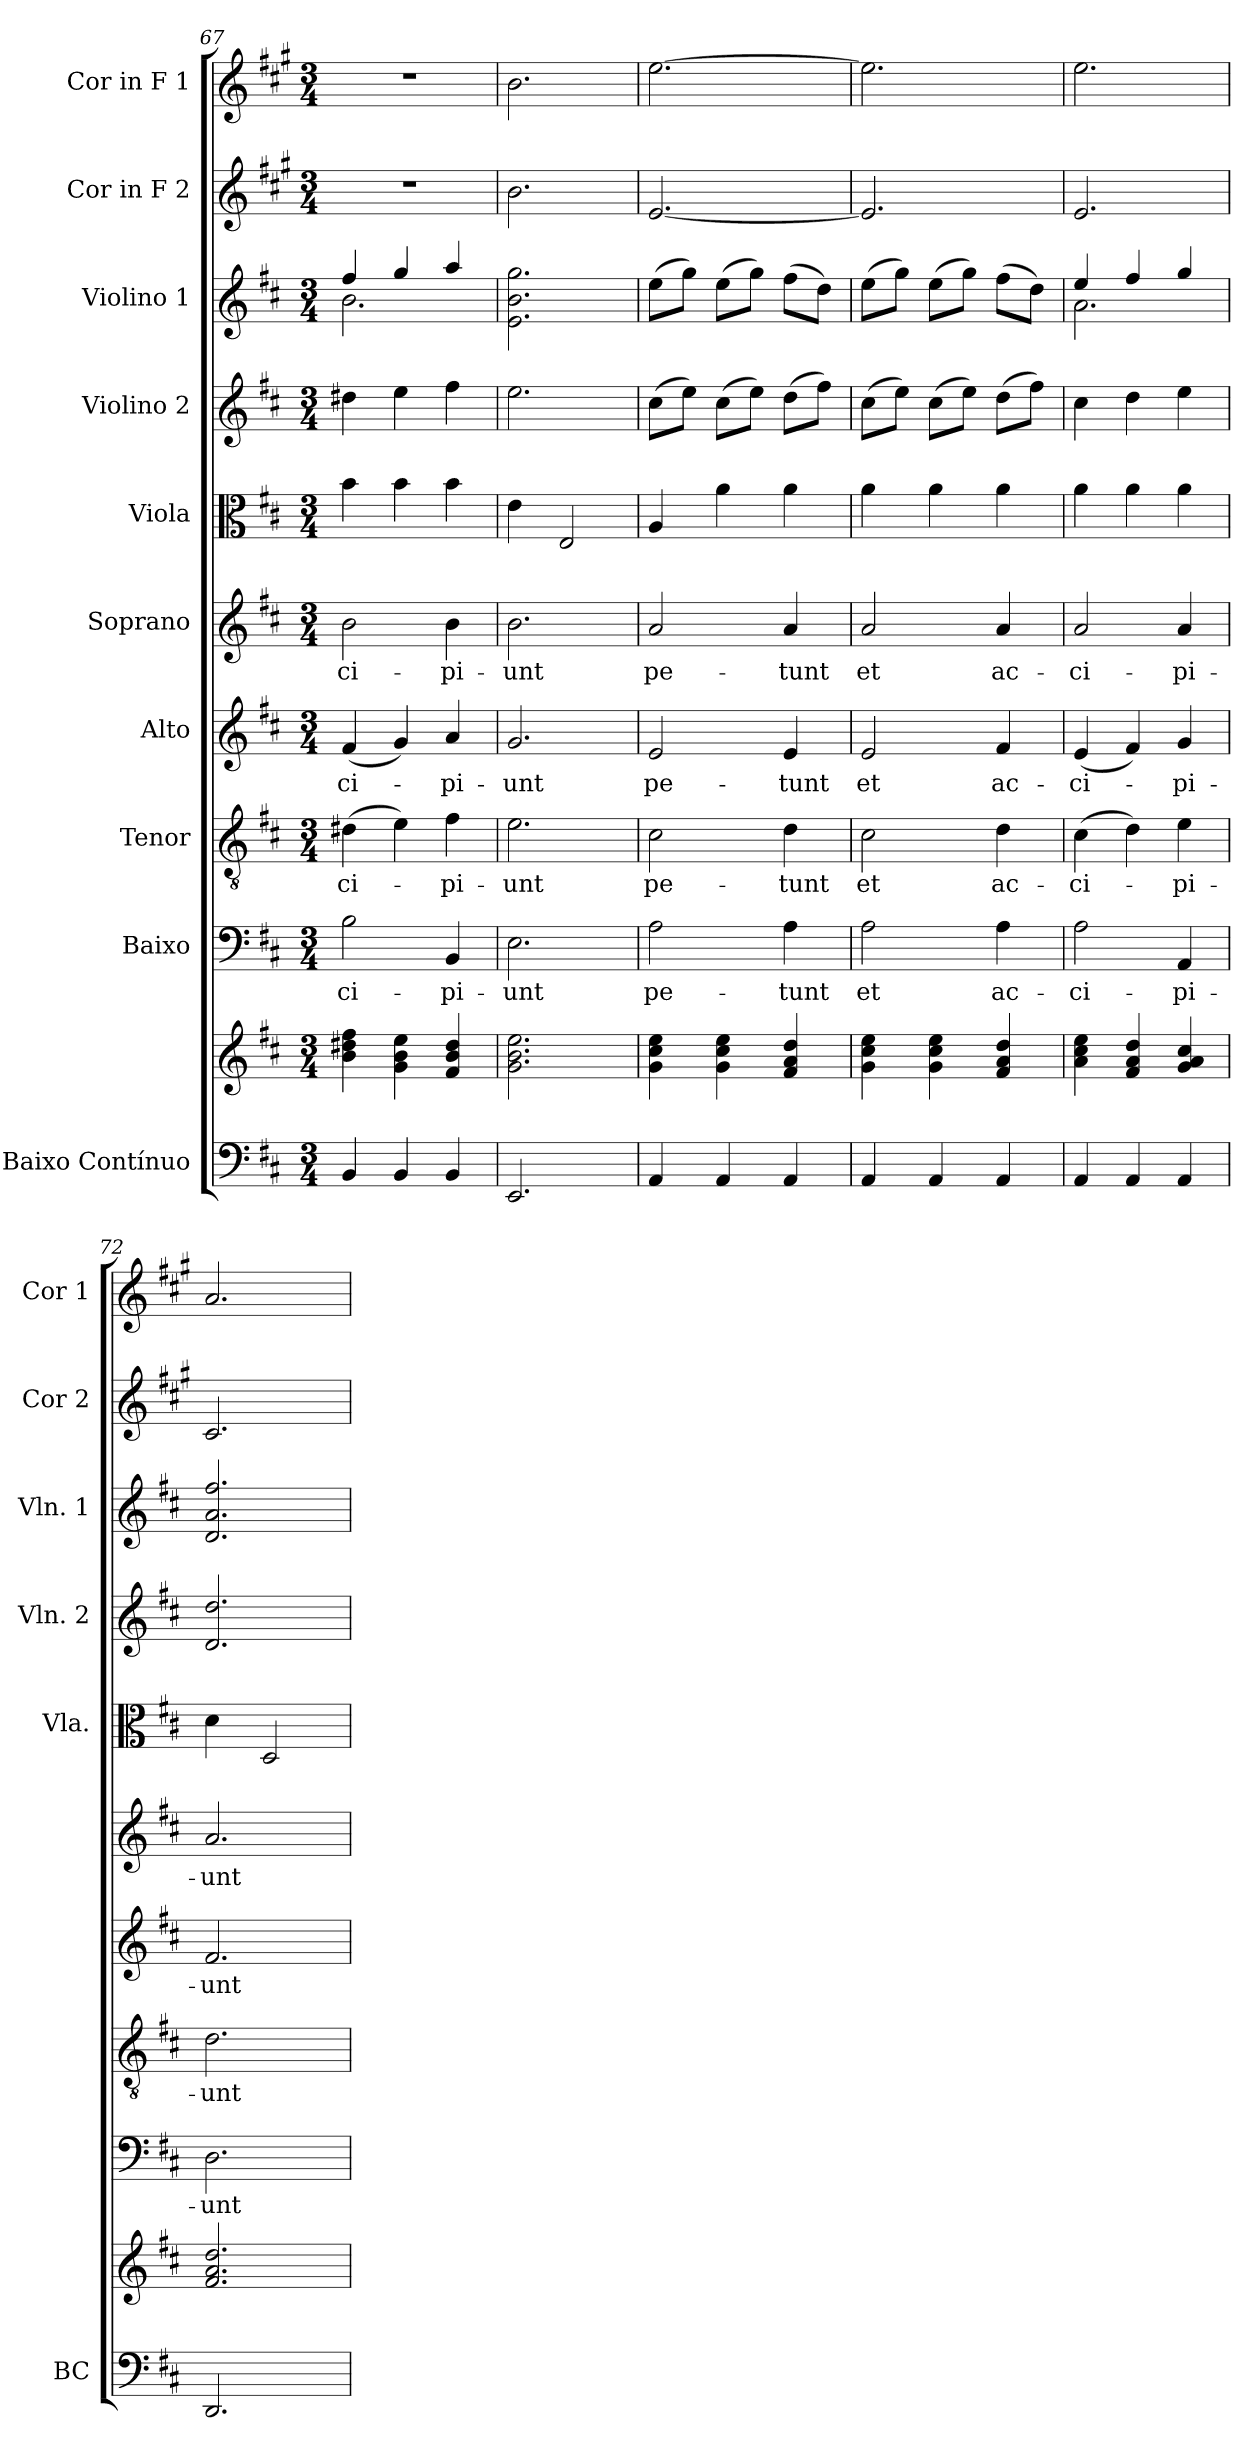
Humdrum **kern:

**kern	**kern	**kern	**text	**kern	**text	**kern	**text	**kern	**text	**kern	**kern	**kern	**kern	**kern
*part10	*part10	*part9	*part9	*part8	*part8	*part7	*part7	*part6	*part6	*part5	*part4	*part3	*part2	*part1
*staff11	*staff10	*staff9	*staff9	*staff8	*staff8	*staff7	*staff7	*staff6	*staff6	*staff5	*staff4	*staff3	*staff2	*staff1
*I"Baixo Contínuo	*	*I"Baixo	*	*I"Tenor	*	*I"Alto	*	*I"Soprano	*	*I"Viola	*I"Violino 2	*I"Violino 1	*I"Cor in F 2	*I"Cor in F 1
*I'BC	*	*	*	*	*	*	*	*	*	*I'Vla.	*I'Vln. 2	*I'Vln. 1	*I'Cor 2	*I'Cor 1
!!LO:PB:g=z
*clefF4	*clefG2	*clefF4	*	*clefGv2	*	*clefG2	*	*clefG2	*	*clefC3	*clefG2	*clefG2	*clefG2	*clefG2
*	*	*	*	*	*	*	*	*	*	*	*	*	*ITrd4c7	*ITrd4c7
*k[f#c#]	*k[f#c#]	*k[f#c#]	*	*k[f#c#]	*	*k[f#c#]	*	*k[f#c#]	*	*k[f#c#]	*k[f#c#]	*k[f#c#]	*k[f#c#]	*k[f#c#]
*D:	*D:	*D:	*	*D:	*	*D:	*	*D:	*	*D:	*D:	*D:	*D:	*D:
*M3/4	*M3/4	*M3/4	*	*M3/4	*	*M3/4	*	*M3/4	*	*M3/4	*M3/4	*M3/4	*M3/4	*M3/4
=67	=67	=67	=67	=67	=67	=67	=67	=67	=67	=67	=67	=67	=67	=67
*	*	*	*	*	*	*	*	*	*	*	*	*^	*	*
4BB/	4b\ 4dd#X\ 4ff#\	2B\	-ci-	(4d#X\	-ci-	(4f#/	-ci-	2b\	-ci-	4b\	4dd#X\	4ff#/	2.b\	2.r	2.r
4BB/	4g\ 4b\ 4ee\	.	.	4e\)	.	4g/)	.	.	.	4b\	4ee\	4gg/	.	.	.
4BB/	4f#/ 4b/ 4dd#/	4BB/	-pi-	4f#\	-pi-	4a/	-pi-	4b\	-pi-	4b\	4ff#\	4aa/	.	.	.
*	*	*	*	*	*	*	*	*	*	*	*	*v	*v	*	*
=68	=68	=68	=68	=68	=68	=68	=68	=68	=68	=68	=68	=68	=68	=68
2.EE/	2.g\ 2.b\ 2.ee\	2.E\	-unt	2.e\	-unt	2.g/	-unt	2.b\	-unt	4e\	2.ee\	2.e\ 2.b\ 2.gg\	2.e\	2.e\
.	.	.	.	.	.	.	.	.	.	2E/	.	.	.	.
=69	=69	=69	=69	=69	=69	=69	=69	=69	=69	=69	=69	=69	=69	=69
4AA/	4g\ 4cc#\ 4ee\	2A\	pe-	2c#\	pe-	2e/	pe-	2a/	pe-	4A/	(8cc#\L	(8ee\L	[2.A/	[2.a\
.	.	.	.	.	.	.	.	.	.	.	8ee\J)	8gg\J)	.	.
4AA/	4g\ 4cc#\ 4ee\	.	.	.	.	.	.	.	.	4a\	(8cc#\L	(8ee\L	.	.
.	.	.	.	.	.	.	.	.	.	.	8ee\J)	8gg\J)	.	.
4AA/	4f#/ 4a/ 4dd/	4A\	-tunt	4d\	-tunt	4e/	-tunt	4a/	-tunt	4a\	(8dd\L	(8ff#\L	.	.
.	.	.	.	.	.	.	.	.	.	.	8ff#\J)	8dd\J)	.	.
=70	=70	=70	=70	=70	=70	=70	=70	=70	=70	=70	=70	=70	=70	=70
4AA/	4g\ 4cc#\ 4ee\	2A\	et	2c#\	et	2e/	et	2a/	et	4a\	(8cc#\L	(8ee\L	2.A/]	2.a\]
.	.	.	.	.	.	.	.	.	.	.	8ee\J)	8gg\J)	.	.
4AA/	4g\ 4cc#\ 4ee\	.	.	.	.	.	.	.	.	4a\	(8cc#\L	(8ee\L	.	.
.	.	.	.	.	.	.	.	.	.	.	8ee\J)	8gg\J)	.	.
4AA/	4f#/ 4a/ 4dd/	4A\	ac-	4d\	ac-	4f#/	ac-	4a/	ac-	4a\	(8dd\L	(8ff#\L	.	.
.	.	.	.	.	.	.	.	.	.	.	8ff#\J)	8dd\J)	.	.
=71	=71	=71	=71	=71	=71	=71	=71	=71	=71	=71	=71	=71	=71	=71
*	*	*	*	*	*	*	*	*	*	*	*	*^	*	*
4AA/	4a\ 4cc#\ 4ee\	2A\	-ci-	(4c#\	-ci-	(4e/	-ci-	2a/	-ci-	4a\	4cc#\	4ee/	2.a\	2.A/	2.a\
4AA/	4f#/ 4a/ 4dd/	.	.	4d\)	.	4f#/)	.	.	.	4a\	4dd\	4ff#/	.	.	.
4AA/	4g/ 4a/ 4cc#/	4AA/	-pi-	4e\	-pi-	4g/	-pi-	4a/	-pi-	4a\	4ee\	4gg/	.	.	.
*	*	*	*	*	*	*	*	*	*	*	*	*v	*v	*	*
=72	=72	=72	=72	=72	=72	=72	=72	=72	=72	=72	=72	=72	=72	=72
2.DD/	2.f#/ 2.a/ 2.dd/	2.D\	-unt	2.d\	-unt	2.f#/	-unt	2.a/	-unt	4d\	2.d/ 2.dd/	2.d/ 2.a/ 2.ff#/	2.F#/	2.d/
.	.	.	.	.	.	.	.	.	.	2D/	.	.	.	.
=	=	=	=	=	=	=	=	=	=	=	=	=	=	=
*-	*-	*-	*-	*-	*-	*-	*-	*-	*-	*-	*-	*-	*-	*-
